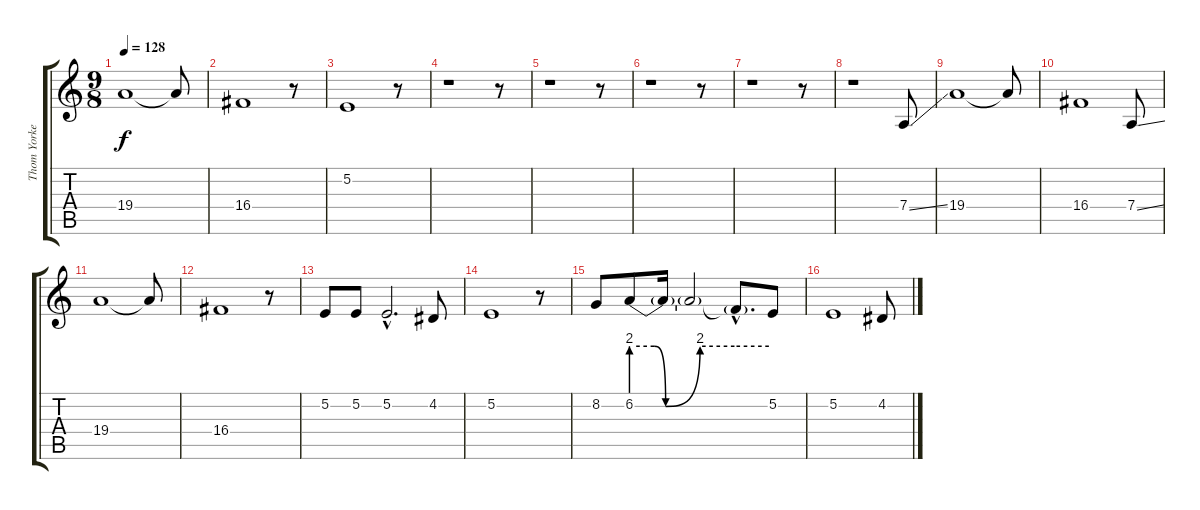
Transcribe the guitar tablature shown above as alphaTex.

\track ("Thom Yorke - Voice" "Thom Yorke") {instrument acousticgrandpiano}
\staff {score tabs}
\tuning (E4 B3 G3 D3 A2 E2) {hide}
\ts (9 8)
\tempo 128
\clef g2
\ks c
19.4.1{dy f} 19.4{t}.8 |
16.4.1 r.8 |
5.2.1 r.8 |
r.1 r.8 |
r.1 r.8 |
r.1 r.8 |
r.1 r.8 |
r.1 7.4{ss}.8 |
19.4.1 19.4{t}.8 |
16.4.1 7.4{ss}.8 |
19.4.1 19.4{t}.8 |
16.4.1 r.8 |
5.2.8 5.2.8 5.2{hac}.2{d} 4.2.8 |
5.2.1 r.8 |
8.2.8 6.2{be (custom 0 8 10 8 15 0 30 8 45 8 60 8)}.8 6.2{t}.16 6.2{t}.2 6.2{hac t}.8{d} 5.2.8 |
5.2.1 4.2.8
